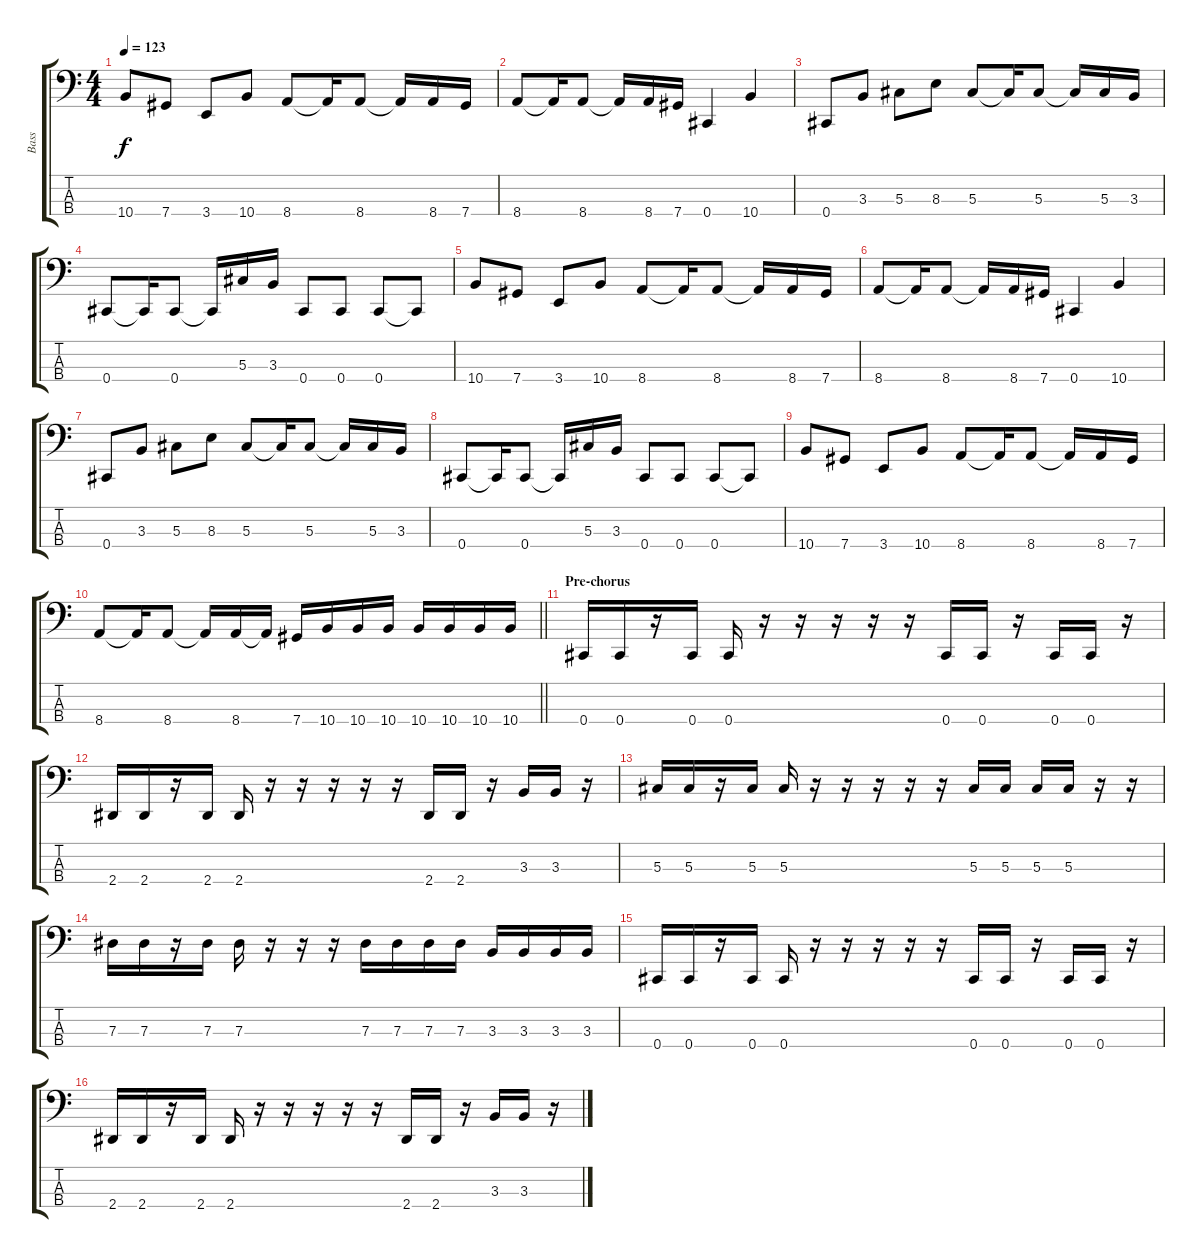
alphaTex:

\track ("Bass" "Bass") {instrument electricbassfinger}
\staff {score tabs}
\tuning (Gb2 Db2 Ab1 Db1) {hide}
\ts (4 4)
\tempo 123
\clef f4
\ks c
10.4.8{dy f} 7.4.8 3.4.8 10.4.8 8.4.8 8.4{t}.16 8.4.8 8.4{t}.16 8.4.16 7.4.16 |
8.4.8 8.4{t}.16 8.4.8 8.4{t}.16 8.4.16 7.4.16 0.4.4 10.4.4 |
0.4.8 3.3.8 5.3.8 8.3.8 5.3.8 5.3{t}.16 5.3.8 5.3{t}.16 5.3.16 3.3.16 |
0.4.8 0.4{t}.16 0.4.8 0.4{t}.16 5.3.16 3.3.16 0.4.8 0.4.8 0.4.8 0.4{t}.8 |
10.4.8 7.4.8 3.4.8 10.4.8 8.4.8 8.4{t}.16 8.4.8 8.4{t}.16 8.4.16 7.4.16 |
8.4.8 8.4{t}.16 8.4.8 8.4{t}.16 8.4.16 7.4.16 0.4.4 10.4.4 |
0.4.8 3.3.8 5.3.8 8.3.8 5.3.8 5.3{t}.16 5.3.8 5.3{t}.16 5.3.16 3.3.16 |
0.4.8 0.4{t}.16 0.4.8 0.4{t}.16 5.3.16 3.3.16 0.4.8 0.4.8 0.4.8 0.4{t}.8 |
10.4.8 7.4.8 3.4.8 10.4.8 8.4.8 8.4{t}.16 8.4.8 8.4{t}.16 8.4.16 7.4.16 |
\barLineRight lightlight
8.4.8 8.4{t}.16 8.4.8 8.4{t}.16 8.4.16 8.4{t}.16 7.4.16 10.4.16 10.4.16 10.4.16 10.4.16 10.4.16 10.4.16 10.4.16 |
\section ("" "Pre-chorus")
0.4.16 0.4.16 r.16 0.4.16 0.4.16 r.16 r.16 r.16 r.16 r.16 0.4.16 0.4.16 r.16 0.4.16 0.4.16 r.16 |
2.4.16 2.4.16 r.16 2.4.16 2.4.16 r.16 r.16 r.16 r.16 r.16 2.4.16 2.4.16 r.16 3.3.16 3.3.16 r.16 |
5.3.16 5.3.16 r.16 5.3.16 5.3.16 r.16 r.16 r.16 r.16 r.16 5.3.16 5.3.16 5.3.16 5.3.16 r.16 r.16 |
7.3.16 7.3.16 r.16 7.3.16 7.3.16 r.16 r.16 r.16 7.3.16 7.3.16 7.3.16 7.3.16 3.3.16 3.3.16 3.3.16 3.3.16 |
0.4.16 0.4.16 r.16 0.4.16 0.4.16 r.16 r.16 r.16 r.16 r.16 0.4.16 0.4.16 r.16 0.4.16 0.4.16 r.16 |
2.4.16 2.4.16 r.16 2.4.16 2.4.16 r.16 r.16 r.16 r.16 r.16 2.4.16 2.4.16 r.16 3.3.16 3.3.16 r.16
